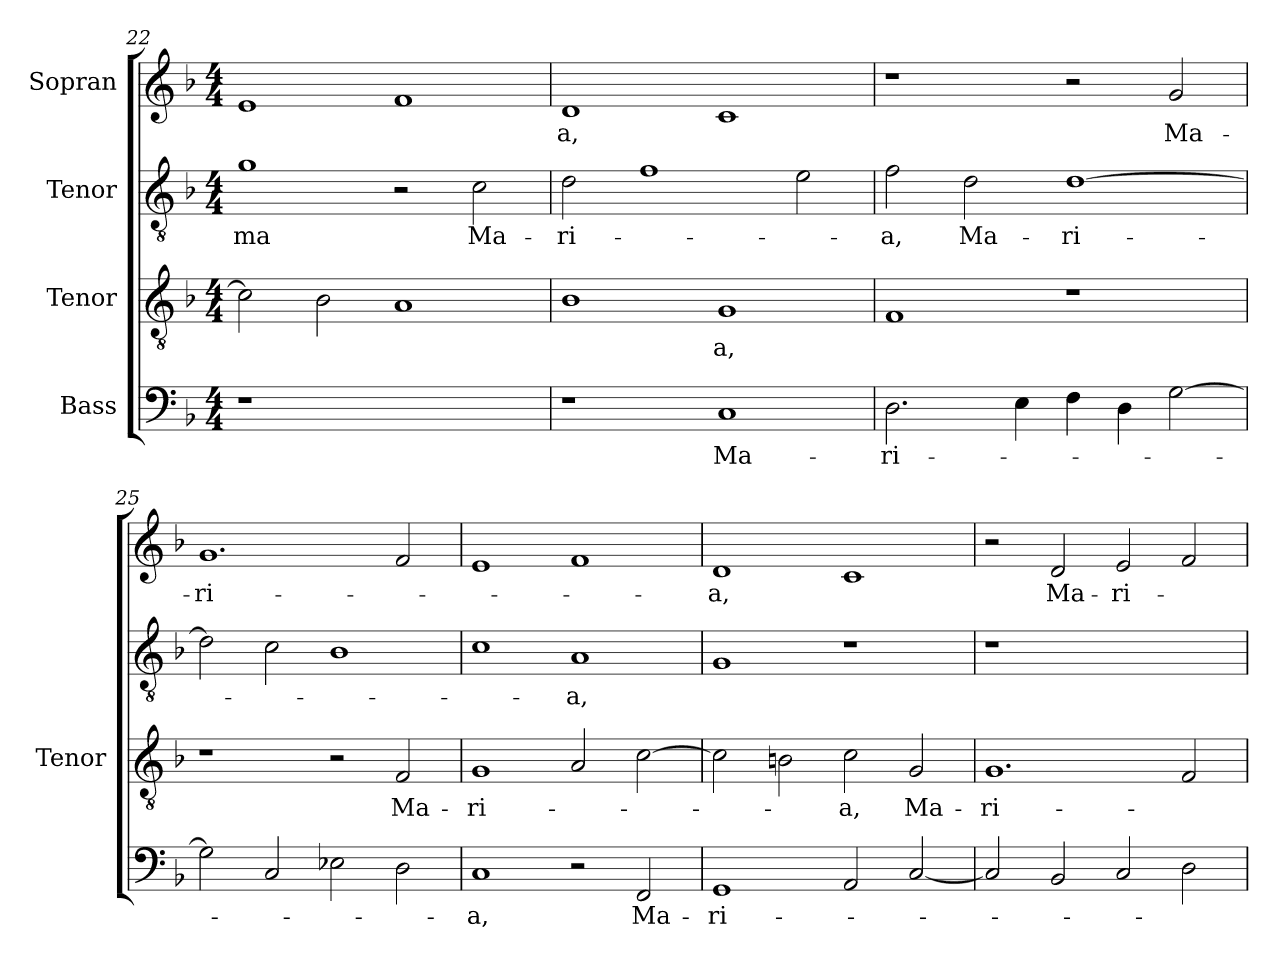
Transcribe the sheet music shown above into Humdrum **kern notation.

**kern	**text	**kern	**text	**kern	**text	**kern	**text
*part4	*part4	*part3	*part3	*part2	*part2	*part1	*part1
*staff4	*staff4	*staff3	*staff3	*staff2	*staff2	*staff1	*staff1
*I"Bass	*	*I"Tenor	*	*I"Tenor	*	*I"Sopran	*
*	*	*I'Tenor	*	*	*	*	*
*clefF4	*	*clefGv2	*	*clefGv2	*	*clefG2	*
*	*	*ITrd7c12	*	*ITrd7c12	*	*	*
*k[b-]	*	*k[b-]	*	*k[b-]	*	*k[b-]	*
*F:	*	*F:	*	*F:	*	*F:	*
*M4/4	*	*M4/4	*	*M4/4	*	*M4/4	*
=22	=22	=22	=22	=22	=22	=22	=22
!LO:N:vis=1	!	!	!	!	!	!	!
!	!	!	!	!	!LO:LY:b:color=#000000	!	!
1r	.	2Ci\]	.	1Gi	-ma	1ei	.
.	.	2BB-i\	.	.	.	.	.
1ryy	.	1AAi	.	2r	.	1fi	.
!	!	!	!	!	!LO:LY:b:color=#000000	!	!
.	.	.	.	2Ci\	Ma-	.	.
=23	=23	=23	=23	=23	=23	=23	=23
!	!	!	!	!	!LO:LY:b:color=#000000	!	!
!	!	!	!	!	!	!	!LO:LY:b:color=#000000
1r	.	1BB-i	.	2Di\	-ri-	1di	-a,
.	.	.	.	1Fi	.	.	.
!	!LO:LY:b:color=#000000	!	!	!	!	!	!
!	!	!	!LO:LY:b:color=#000000	!	!	!	!
1Ci	Ma-	1GGi	-a,	.	.	1ci	.
.	.	.	.	2Ei\	.	.	.
=24	=24	=24	=24	=24	=24	=24	=24
!	!LO:LY:b:color=#000000	!	!	!	!	!	!
!	!	!	!	!	!LO:LY:b:color=#000000	!	!
2.Di\	-ri-	1FFi	.	2Fi\	-a,	1r	.
!	!	!	!	!	!LO:LY:b:color=#000000	!	!
.	.	.	.	2Di\	Ma-	.	.
4Ei\	.	.	.	.	.	.	.
!	!	!	!	!	!LO:LY:b:color=#000000	!	!
4Fi\	.	1r	.	[>1Di	-ri-	2r	.
4Di\	.	.	.	.	.	.	.
!	!	!	!	!	!	!	!LO:LY:b:color=#000000
[>2Gi\	.	.	.	.	.	2gi/	Ma-
=25	=25	=25	=25	=25	=25	=25	=25
!	!	!	!	!	!	!	!LO:LY:b:color=#000000
2Gi\]	.	1r	.	2Di\]	.	1.gi	-ri-
2Ci/	.	.	.	2Ci\	.	.	.
2E-Xi\	.	2r	.	1BB-i	.	.	.
!	!	!	!LO:LY:b:color=#000000	!	!	!	!
2Di\	.	2FFi/	Ma-	.	.	2fi/	.
!!LO:LB:g=z
=26	=26	=26	=26	=26	=26	=26	=26
!	!LO:LY:b:color=#000000	!	!	!	!	!	!
!	!	!	!LO:LY:b:color=#000000	!	!	!	!
1Ci	-a,	1GGi	-ri-	1Ci	.	1ei	.
!	!	!	!	!	!LO:LY:b:color=#000000	!	!
2r	.	2AAi/	.	1AAi	-a,	1fi	.
!	!LO:LY:b:color=#000000	!	!	!	!	!	!
2FFi/	Ma-	[>2Ci\	.	.	.	.	.
=27	=27	=27	=27	=27	=27	=27	=27
!	!LO:LY:b:color=#000000	!	!	!	!	!	!
!	!	!	!	!	!	!	!LO:LY:b:color=#000000
1GGi	-ri-	2Ci\]	.	1GGi	.	1di	-a,
.	.	2BBni\	.	.	.	.	.
!	!	!	!LO:LY:b:color=#000000	!	!	!	!
2AAi/	.	2Ci\	-a,	1r	.	1ci	.
!	!	!	!LO:LY:b:color=#000000	!	!	!	!
[<2Ci/	.	2GGi/	Ma-	.	.	.	.
=28	=28	=28	=28	=28	=28	=28	=28
!	!	!	!LO:LY:b:color=#000000	!LO:N:vis=1	!	!	!
2Ci/]	.	1.GGi	-ri-	1r	.	2r	.
!	!	!	!	!	!	!	!LO:LY:b:color=#000000
2BB-i/	.	.	.	.	.	2di/	Ma-
!	!	!	!	!	!	!	!LO:LY:b:color=#000000
2Ci/	.	.	.	1ryy	.	2ei/	-ri-
2Di\	.	2FFi/	.	.	.	2fi/	.
=	=	=	=	=	=	=	=
*-	*-	*-	*-	*-	*-	*-	*-
